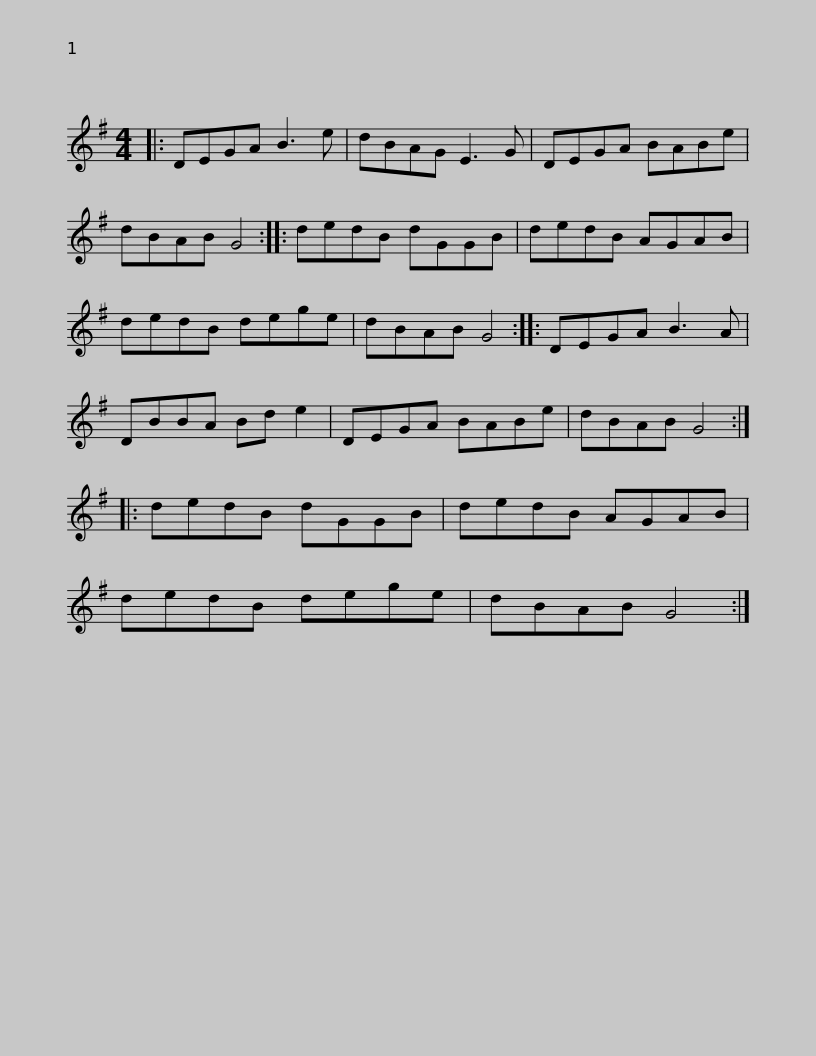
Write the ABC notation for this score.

X:1
L:1/8
M:4/4
I:linebreak $
K:G
V:1 treble
V:1
|: DEGA B3 e | dBAG E3 G | DEGA BABe | dBAB G4 :: dedB dGGB | %5
 dedB AGAB |$ dedB dege | dBAB G4 :: DEGA B3 A | DBBA Bd e2 | %10
 DEGA BABe | dBAB G4 ::$ dedB dGGB | dedB AGAB | dedB dege | %15
 dBAB G4 :| %16
